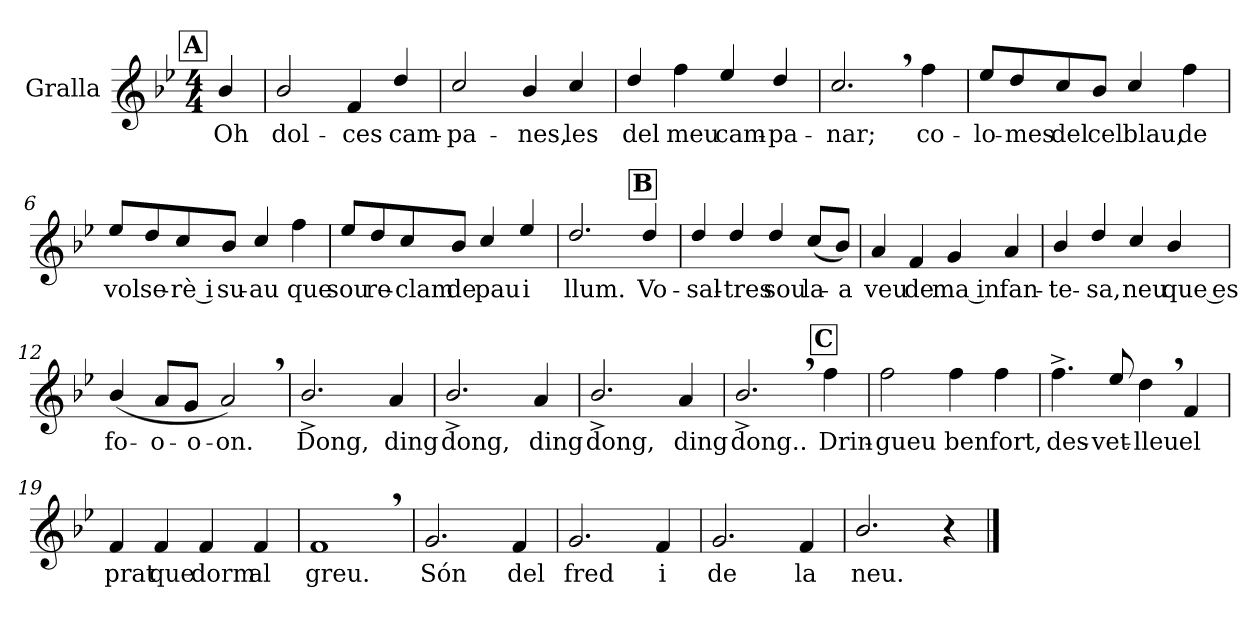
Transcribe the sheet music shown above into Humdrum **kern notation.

**kern	**text
*part1	*part1
*staff1	*staff1
*I"Gralla	*
*I'Gr.	*
*clefG2	*
*k[b-e-]	*
*M4/4	*
!!LO:REH:place=s1:a:B:fs=14:t=A
=	=
!	!LO:LY:b
4b-/	Oh
=1	=1
!	!LO:LY:b
2b-/	dol-
!	!LO:LY:b
4f/	-ces
!	!LO:LY:b
4dd/	cam-
=2	=2
!	!LO:LY:b
2cc/	-pa-
!	!LO:LY:b
4b-/	-nes,
!	!LO:LY:b
4cc/	les
=3	=3
!	!LO:LY:b
4dd/	del
!	!LO:LY:b
4ff\	meu
!	!LO:LY:b
4ee-/	cam-
!	!LO:LY:b
4dd/	-pa-
=4	=4
!	!LO:LY:b
2.cc,/	-nar;
!	!LO:LY:b
4ff\	co-
=5	=5
!	!LO:LY:b
8ee-/L	-lo-
!	!LO:LY:b
8dd/	-mes
!	!LO:LY:b
8cc/	del
!	!LO:LY:b
8b-/J	cel
!	!LO:LY:b
4cc/	blau,
!	!LO:LY:b
4ff\	de
!!LO:LB:g=z
=6	=6
!	!LO:LY:b
8ee-/L	vol
!	!LO:LY:b
8dd/	se-
!	!LO:LY:b
8cc/	rè i
!	!LO:LY:b
8b-/J	su-
!	!LO:LY:b
4cc/	-au
!	!LO:LY:b
4ff\	que
=7	=7
!	!LO:LY:b
8ee-/L	sou
!	!LO:LY:b
8dd/	re-
!	!LO:LY:b
8cc/	-clam
!	!LO:LY:b
8b-/J	de
!	!LO:LY:b
4cc/	pau
!	!LO:LY:b
4ee-/	i
!!LO:REH:place=s1:a:B:fs=14:t=B:qo=3
=8	=8
!	!LO:LY:b
2.dd/	llum.
!	!LO:LY:b
4dd/	Vo-
=9	=9
!	!LO:LY:b
4dd/	-sal-
!	!LO:LY:b
4dd/	-tres
!	!LO:LY:b
4dd/	sou
!	!LO:LY:b
(<8cc/L	la-
!	!LO:LY:b
8b-/J)	-a
=10	=10
!	!LO:LY:b
4a/	veu
!	!LO:LY:b
4f/	de
!	!LO:LY:b
4g/	ma in
!	!LO:LY:b
4a/	-fan-
!!LO:LB:g=z
=11	=11
!	!LO:LY:b
4b-/	-te-
!	!LO:LY:b
4dd/	-sa,
!	!LO:LY:b
4cc/	neu
!	!LO:LY:b
4b-/	que es
=12	=12
!	!LO:LY:b
(<4b-/	fo-
!	!LO:LY:b
8a/L	-o-
!	!LO:LY:b
8g/J	-o-
!	!LO:LY:b
2a,/)	-on.
=13	=13
!	!LO:LY:b
2.b-^/	Dong,
!	!LO:LY:b
4a/	ding
=14	=14
!	!LO:LY:b
2.b-^/	dong,
!	!LO:LY:b
4a/	ding
=15	=15
!	!LO:LY:b
2.b-^/	dong,
!	!LO:LY:b
4a/	ding
!!LO:REH:place=s1:a:B:fs=14:t=C:qo=3
=16	=16
!	!LO:LY:b
2.b-^,/	dong..
!	!LO:LY:b
4ff\	Drin-
=17	=17
!	!LO:LY:b
2ff\	-gueu
!	!LO:LY:b
4ff\	ben
!	!LO:LY:b
4ff\	fort,
!!LO:LB:g=z
=18	=18
!	!LO:LY:b
4.ff^\	des-
!	!LO:LY:b
8ee-/	-vet-
!	!LO:LY:b
4dd,\	-lleu
!	!LO:LY:b
4f/	el
=19	=19
!	!LO:LY:b
4f/	prat
!	!LO:LY:b
4f/	que
!	!LO:LY:b
4f/	dorm
!	!LO:LY:b
4f/	al
=20	=20
!	!LO:LY:b
1f,	greu.
=21	=21
!	!LO:LY:b
2.g/	Són
!	!LO:LY:b
4f/	del
=22	=22
!	!LO:LY:b
2.g/	fred
!	!LO:LY:b
4f/	i
=23	=23
!	!LO:LY:b
2.g/	de
!	!LO:LY:b
4f/	la
=24	=24
!	!LO:LY:b
2.b-/	neu.
4r	.
==	==
*-	*-
